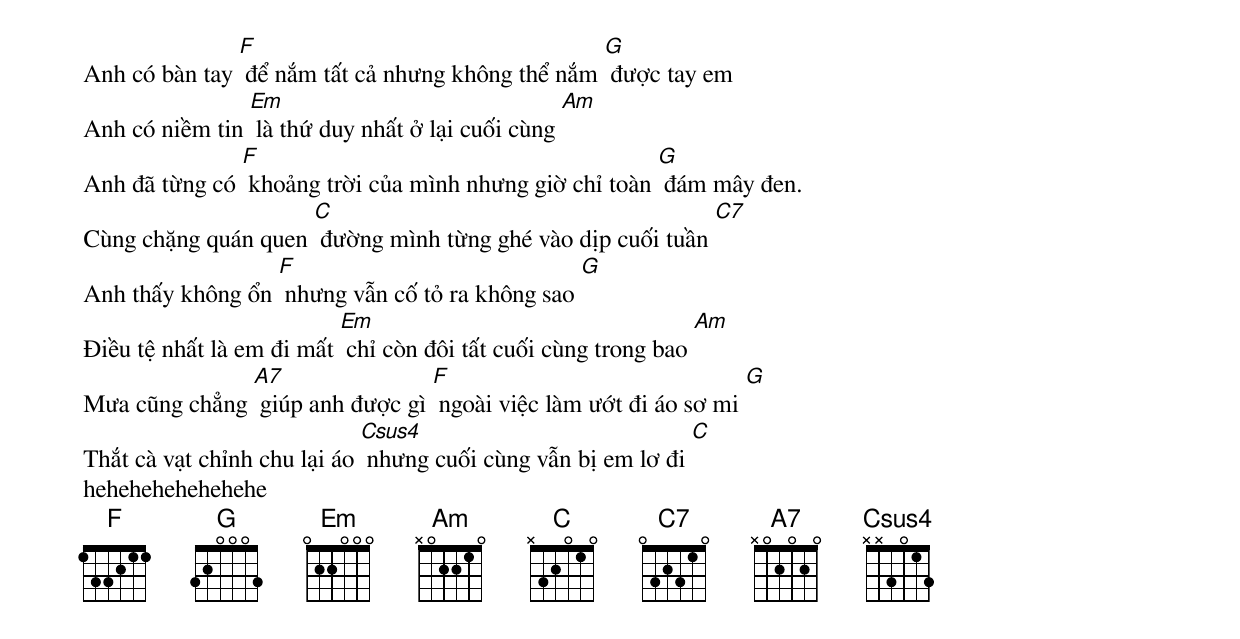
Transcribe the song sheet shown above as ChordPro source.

Anh có bàn tay [F] để nắm tất cả nhưng không thể nắm [G] được tay em
Anh có niềm tin [Em] là thứ duy nhất ở lại cuối cùng [Am]
Anh đã từng có [F] khoảng trời của mình nhưng giờ chỉ toàn [G] đám mây đen.
Cùng chặng quán quen [C] đường mình từng ghé vào dịp cuối tuần [C7]
Anh thấy không ổn [F] nhưng vẫn cố tỏ ra không sao [G]
Điều tệ nhất là em đi mất [Em] chỉ còn đôi tất cuối cùng trong bao [Am]
Mưa cũng chẳng [A7] giúp anh được gì [F] ngoài việc làm ướt đi áo sơ mi [G]
Thắt cà vạt chỉnh chu lại áo [Csus4] nhưng cuối cùng vẫn bị em lơ đi [C]
hehehehehehehehe
